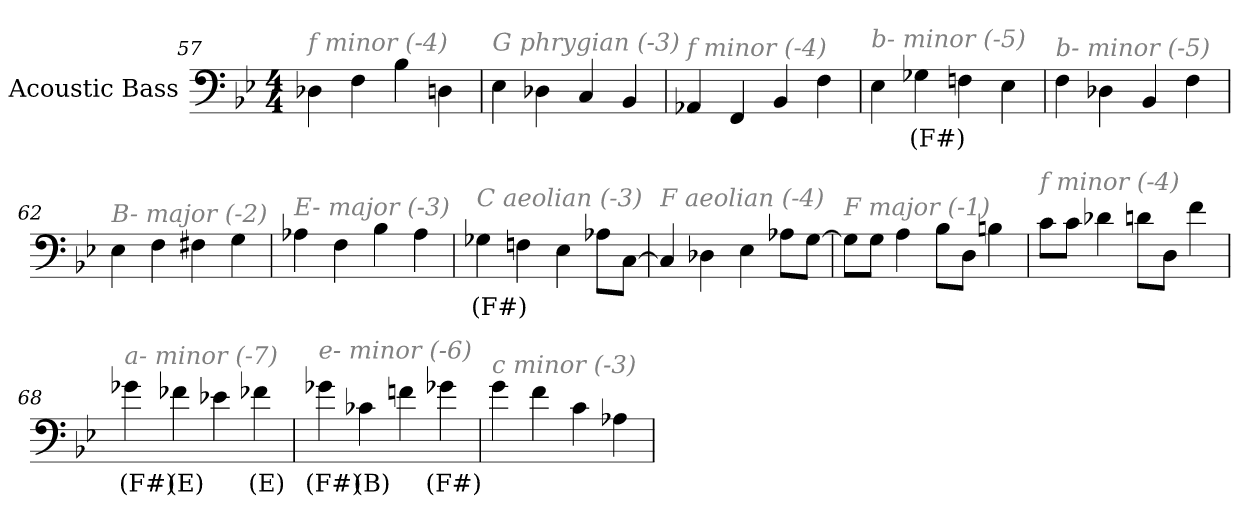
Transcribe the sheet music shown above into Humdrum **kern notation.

**kern	**text
*part1	*part1
*staff1	*staff1
*I"Acoustic Bass	*
*clefF4	*
*ITrd7c12	*
*k[b-e-]	*
*B-:	*
*M4/4	*
=57	=57
!LO:TX:i:color=#808080:t=f minor (-4)	!
4DD-X	.
4FF	.
4BB-	.
4DDn	.
=58	=58
!LO:TX:i:color=#808080:t=G phrygian (-3)	!
4EE-	.
4DD-X	.
4CC	.
4BBB-	.
=59	=59
!LO:TX:i:color=#808080:t=f minor (-4)	!
4AAA-X	.
4FFF	.
4BBB-	.
4FF	.
=60	=60
!LO:TX:i:color=#808080:t=b- minor (-5)	!
4EE-	.
4GG-Xi	(F#)
4FFn	.
4EE-	.
=61	=61
!LO:TX:i:color=#808080:t=b- minor (-5)	!
4FF	.
4DD-X	.
4BBB-	.
4FF	.
=62	=62
!LO:TX:i:color=#808080:t=B- major (-2)	!
4EE-	.
4FF	.
4FF#X	.
4GG	.
=63	=63
!LO:TX:i:color=#808080:t=E- major (-3)	!
4AA-X	.
4FF	.
4BB-	.
4AA-	.
=64	=64
!LO:TX:i:color=#808080:t=C aeolian (-3)	!
4GG-Xi	(F#)
4FFn	.
4EE-	.
8AA-XL	.
[8CCJ	.
=65	=65
!LO:TX:i:color=#808080:t=F aeolian (-4)	!
4CC]	.
4DD-X	.
4EE-	.
8AA-XL	.
[8GGJ	.
=66	=66
!LO:TX:i:color=#808080:t=F major (-1)	!
8GGL]	.
8GGJ	.
4AA	.
8BB-L	.
8DDJ	.
4BBn	.
=67	=67
!LO:TX:i:color=#808080:t=f minor (-4)	!
8CL	.
8CJ	.
4D-X	.
8DnL	.
8DDJ	.
4F	.
=68	=68
!LO:TX:i:color=#808080:t=a- minor (-7)	!
4G-Xi	(F#)
4F-Xi	(E)
4E-X	.
4F-Xi	(E)
=69	=69
!LO:TX:i:color=#808080:t=e- minor (-6)	!
4G-Xi	(F#)
4C-Xi	(B)
4Fn	.
4G-Xi	(F#)
=70	=70
!LO:TX:i:color=#808080:t=c minor (-3)	!
4G	.
4F	.
4C	.
4AA-X	.
=	=
*-	*-
